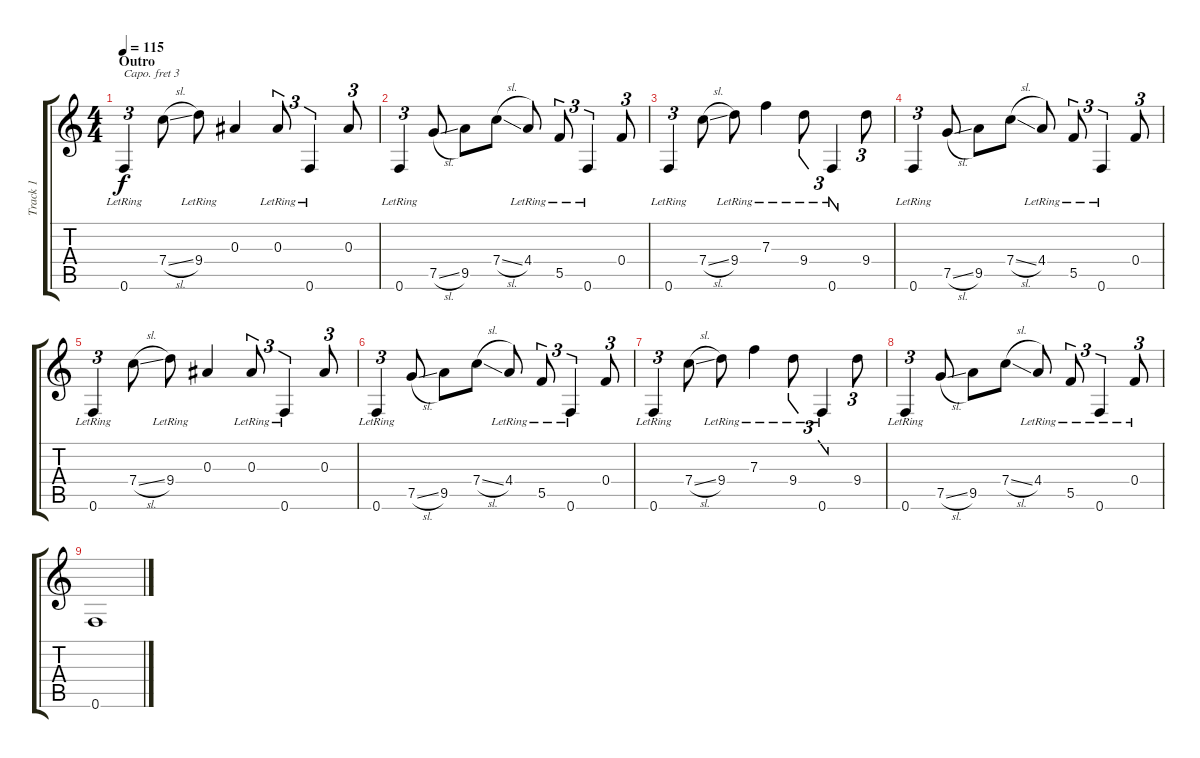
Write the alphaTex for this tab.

\track ("Track 1" "Track 1") {instrument acousticguitarsteel}
\staff {score tabs}
\capo 3
\tuning (E4 B3 G3 D3 A2 D2) {hide}
\ts (4 4)
\section ("" "Outro")
\tempo 115
\clef g2
\ks c
0.6{lr}.4{tu (3 2) dy f} 7.4{sl}.8 9.4{lr}.8 0.3.4 0.3{lr}.8{tu (3 2)} 0.6{lr}.4{tu (3 2)} 0.3.8{tu (3 2)} |
0.6{lr}.4{tu (3 2)} 7.5{sl}.8 9.5.8 7.4{sl}.8 4.4{lr}.8 5.5{lr}.8{tu (3 2)} 0.6{lr}.4{tu (3 2)} 0.4.8{tu (3 2)} |
0.6{lr}.4{tu (3 2)} 7.4{sl}.8 9.4{lr}.8 7.3{lr}.4 9.4{lr}.8{tu (3 2)} 0.6{lr}.4{tu (3 2)} 9.4.8{tu (3 2)} |
0.6{lr}.4{tu (3 2)} 7.5{sl}.8 9.5.8 7.4{sl}.8 4.4{lr}.8 5.5{lr}.8{tu (3 2)} 0.6{lr}.4{tu (3 2)} 0.4.8{tu (3 2)} |
0.6{lr}.4{tu (3 2)} 7.4{sl}.8 9.4{lr}.8 0.3.4 0.3{lr}.8{tu (3 2)} 0.6{lr}.4{tu (3 2)} 0.3.8{tu (3 2)} |
0.6{lr}.4{tu (3 2)} 7.5{sl}.8 9.5.8 7.4{sl}.8 4.4{lr}.8 5.5{lr}.8{tu (3 2)} 0.6{lr}.4{tu (3 2)} 0.4.8{tu (3 2)} |
0.6{lr}.4{tu (3 2)} 7.4{sl}.8 9.4{lr}.8 7.3{lr}.4 9.4{lr}.8{tu (3 2)} 0.6{lr}.4{tu (3 2)} 9.4.8{tu (3 2)} |
0.6{lr}.4{tu (3 2)} 7.5{sl}.8 9.5.8 7.4{sl}.8 4.4{lr}.8 5.5{lr}.8{tu (3 2)} 0.6{lr}.4{tu (3 2)} 0.4{lr}.8{tu (3 2)} |
0.6.1
